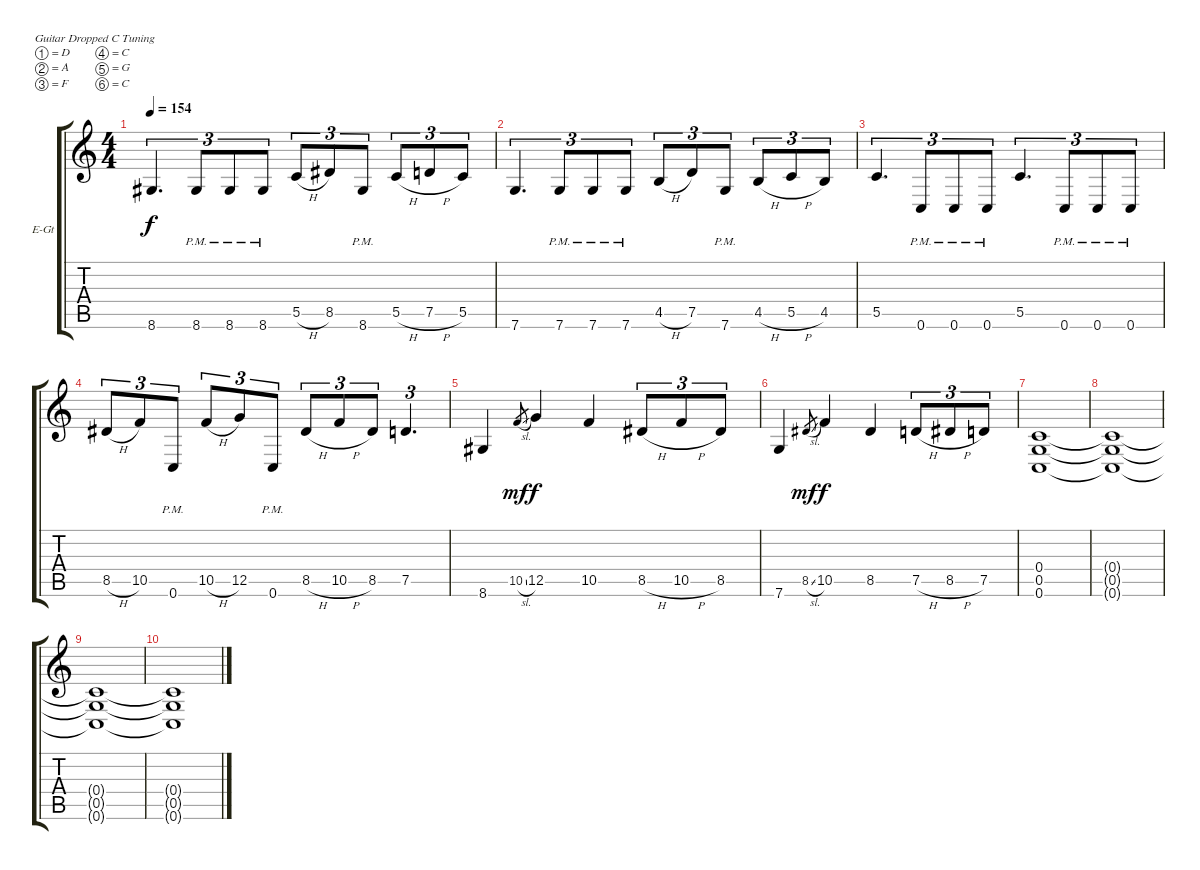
\bracketExtendMode groupsimilarinstruments
\firstSystemTrackNameOrientation horizontal
\otherSystemsTrackNameOrientation horizontal
\track ("Right Guitar" "E-Gt") {instrument distortionguitar}
\staff {score tabs}
\tuning (D4 A3 F3 C3 G2 C2)
\ts (4 4)
\tempo 154
\clef g2
\ks c
8.6.4{d tu (3 2) dy f} 8.6{pm}.8{tu (3 2)} 8.6{pm}.8{tu (3 2)} 8.6{pm}.8{tu (3 2)} 5.5{h}.8{tu (3 2)} 8.5.8{tu (3 2)} 8.6{pm}.8{tu (3 2)} 5.5{h}.8{tu (3 2)} 7.5{h}.8{tu (3 2)} 5.5.8{tu (3 2)} |
7.6.4{d tu (3 2)} 7.6{pm}.8{tu (3 2)} 7.6{pm}.8{tu (3 2)} 7.6{pm}.8{tu (3 2)} 4.5{h}.8{tu (3 2)} 7.5.8{tu (3 2)} 7.6{pm}.8{tu (3 2)} 4.5{h}.8{tu (3 2)} 5.5{h}.8{tu (3 2)} 4.5.8{tu (3 2)} |
5.5.4{d tu (3 2)} 0.6{pm}.8{tu (3 2)} 0.6{pm}.8{tu (3 2)} 0.6{pm}.8{tu (3 2)} 5.5.4{d tu (3 2)} 0.6{pm}.8{tu (3 2)} 0.6{pm}.8{tu (3 2)} 0.6{pm}.8{tu (3 2)} |
8.5{h}.8{tu (3 2)} 10.5.8{tu (3 2)} 0.6{pm}.8{tu (3 2)} 10.5{h}.8{tu (3 2)} 12.5.8{tu (3 2)} 0.6{pm}.8{tu (3 2)} 8.5{h}.8{tu (3 2)} 10.5{h}.8{tu (3 2)} 8.5.8{tu (3 2)} 7.5.4{d tu (3 2)} |
8.6.4 10.5{sl}.8{gr dy mf} 12.5.4{dy f} 10.5.4 8.5{h}.8{tu (3 2)} 10.5{h}.8{tu (3 2)} 8.5.8{tu (3 2)} |
7.6.4 8.5{sl}.8{gr dy mf} 10.5.4{dy f} 8.5.4 7.5{h}.8{tu (3 2)} 8.5{h}.8{tu (3 2)} 7.5.8{tu (3 2)} |
(0.4 0.5 0.6).1 |
(0.4{t} 0.5{t} 0.6{t}).1 |
(0.4{t} 0.5{t} 0.6{t}).1 |
(0.4{t} 0.5{t} 0.6{t}).1
